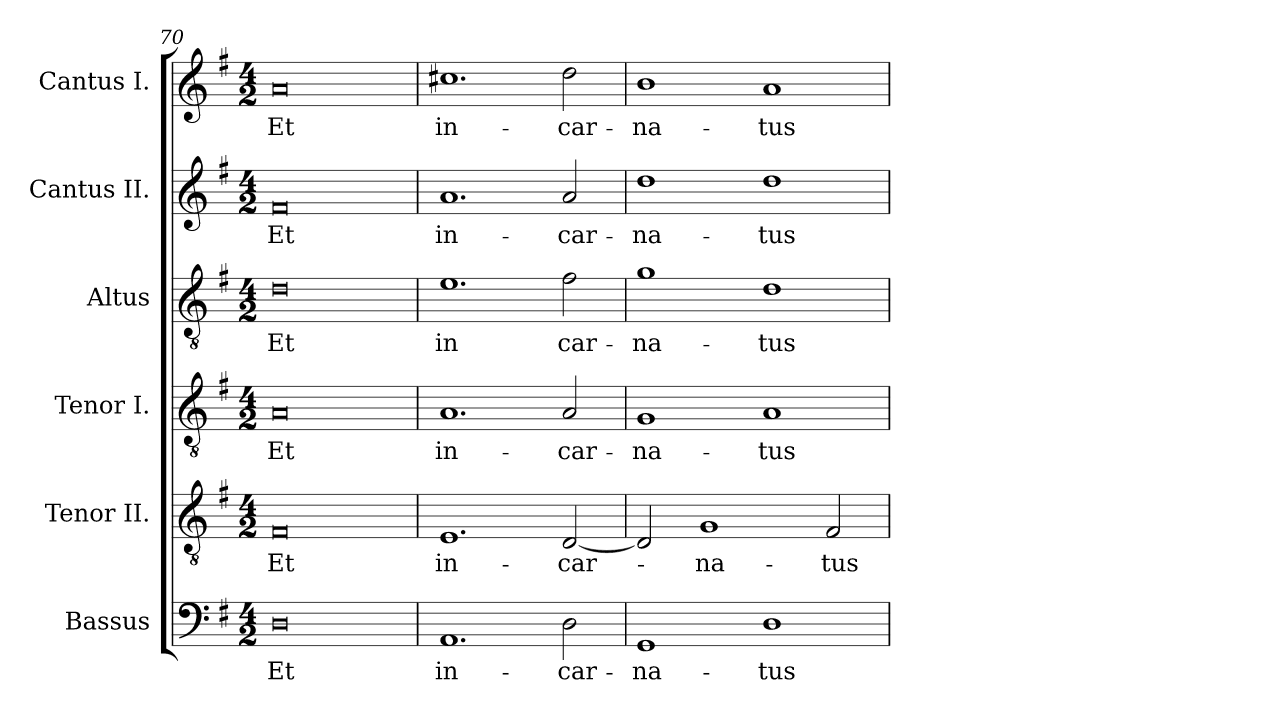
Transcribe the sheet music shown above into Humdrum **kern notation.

**kern	**text	**kern	**text	**kern	**text	**kern	**text	**kern	**text	**kern	**text
*part6	*part6	*part5	*part5	*part4	*part4	*part3	*part3	*part2	*part2	*part1	*part1
*staff6	*staff6	*staff5	*staff5	*staff4	*staff4	*staff3	*staff3	*staff2	*staff2	*staff1	*staff1
*I"Bassus	*	*I"Tenor II.	*	*I"Tenor I.	*	*I"Altus	*	*I"Cantus II.	*	*I"Cantus I.	*
*I'B.	*	*I'T. II.	*	*I'T. I.	*	*I'A.	*	*I'C. II	*	*I'C. I	*
!!LO:LB:g=z
*clefF4	*	*clefGv2	*	*clefGv2	*	*clefGv2	*	*clefG2	*	*clefG2	*
*	*	*ITrd7c12	*	*ITrd7c12	*	*ITrd7c12	*	*	*	*	*
*k[f#]	*	*k[f#]	*	*k[f#]	*	*k[f#]	*	*k[f#]	*	*k[f#]	*
*G:	*	*G:	*	*G:	*	*G:	*	*G:	*	*G:	*
*M4/2	*	*M4/2	*	*M4/2	*	*M4/2	*	*M4/2	*	*M4/2	*
=70	=70	=70	=70	=70	=70	=70	=70	=70	=70	=70	=70
!	!LO:LY:b:color=#000000	!	!	!	!	!	!	!	!	!	!
!	!	!	!LO:LY:b:color=#000000	!	!	!	!	!	!	!	!
!	!	!	!	!	!LO:LY:b:color=#000000	!	!	!	!	!	!
!	!	!	!	!	!	!	!LO:LY:b:color=#000000	!	!	!	!
!	!	!	!	!	!	!	!	!	!LO:LY:b:color=#000000	!	!
!	!	!	!	!	!	!	!	!	!	!	!LO:LY:b:color=#000000
0Di	Et	0FF#i	Et	0AAi	Et	0Di	Et	0f#i	Et	0ai	Et
=71	=71	=71	=71	=71	=71	=71	=71	=71	=71	=71	=71
!	!LO:LY:b:color=#000000	!	!	!	!	!	!	!	!	!	!
!	!	!	!LO:LY:b:color=#000000	!	!	!	!	!	!	!	!
!	!	!	!	!	!LO:LY:b:color=#000000	!	!	!	!	!	!
!	!	!	!	!	!	!	!LO:LY:b:color=#000000	!	!	!	!
!	!	!	!	!	!	!	!	!	!LO:LY:b:color=#000000	!	!
!	!	!	!	!	!	!	!	!	!	!	!LO:LY:b:color=#000000
1.AAi	in-	1.EEi	in-	1.AAi	in-	1.Ei	in	1.ai	in-	1.cc#Xi	in-
!	!LO:LY:b:color=#000000	!	!	!	!	!	!	!	!	!	!
!	!	!	!LO:LY:b:color=#000000	!	!	!	!	!	!	!	!
!	!	!	!	!	!LO:LY:b:color=#000000	!	!	!	!	!	!
!	!	!	!	!	!	!	!LO:LY:b:color=#000000	!	!	!	!
!	!	!	!	!	!	!	!	!	!LO:LY:b:color=#000000	!	!
!	!	!	!	!	!	!	!	!	!	!	!LO:LY:b:color=#000000
2Di\	-car-	[2DDi/	-car-	2AAi/	-car-	2F#i\	car-	2ai/	-car-	2ddi\	-car-
=72	=72	=72	=72	=72	=72	=72	=72	=72	=72	=72	=72
!	!LO:LY:b:color=#000000	!	!	!	!	!	!	!	!	!	!
!	!	!	!	!	!LO:LY:b:color=#000000	!	!	!	!	!	!
!	!	!	!	!	!	!	!LO:LY:b:color=#000000	!	!	!	!
!	!	!	!	!	!	!	!	!	!LO:LY:b:color=#000000	!	!
!	!	!	!	!	!	!	!	!	!	!	!LO:LY:b:color=#000000
1GGi	-na-	2DDi/]	.	1GGi	-na-	1Gi	-na-	1ddi	-na-	1bi	-na-
!	!	!	!LO:LY:b:color=#000000	!	!	!	!	!	!	!	!
.	.	1GGi	-na-	.	.	.	.	.	.	.	.
!	!LO:LY:b:color=#000000	!	!	!	!	!	!	!	!	!	!
!	!	!	!	!	!LO:LY:b:color=#000000	!	!	!	!	!	!
!	!	!	!	!	!	!	!LO:LY:b:color=#000000	!	!	!	!
!	!	!	!	!	!	!	!	!	!LO:LY:b:color=#000000	!	!
!	!	!	!	!	!	!	!	!	!	!	!LO:LY:b:color=#000000
1Di	-tus	.	.	1AAi	-tus	1Di	-tus	1ddi	-tus	1ai	-tus
!	!	!	!LO:LY:b:color=#000000	!	!	!	!	!	!	!	!
.	.	2FF#i/	-tus	.	.	.	.	.	.	.	.
=	=	=	=	=	=	=	=	=	=	=	=
*-	*-	*-	*-	*-	*-	*-	*-	*-	*-	*-	*-
